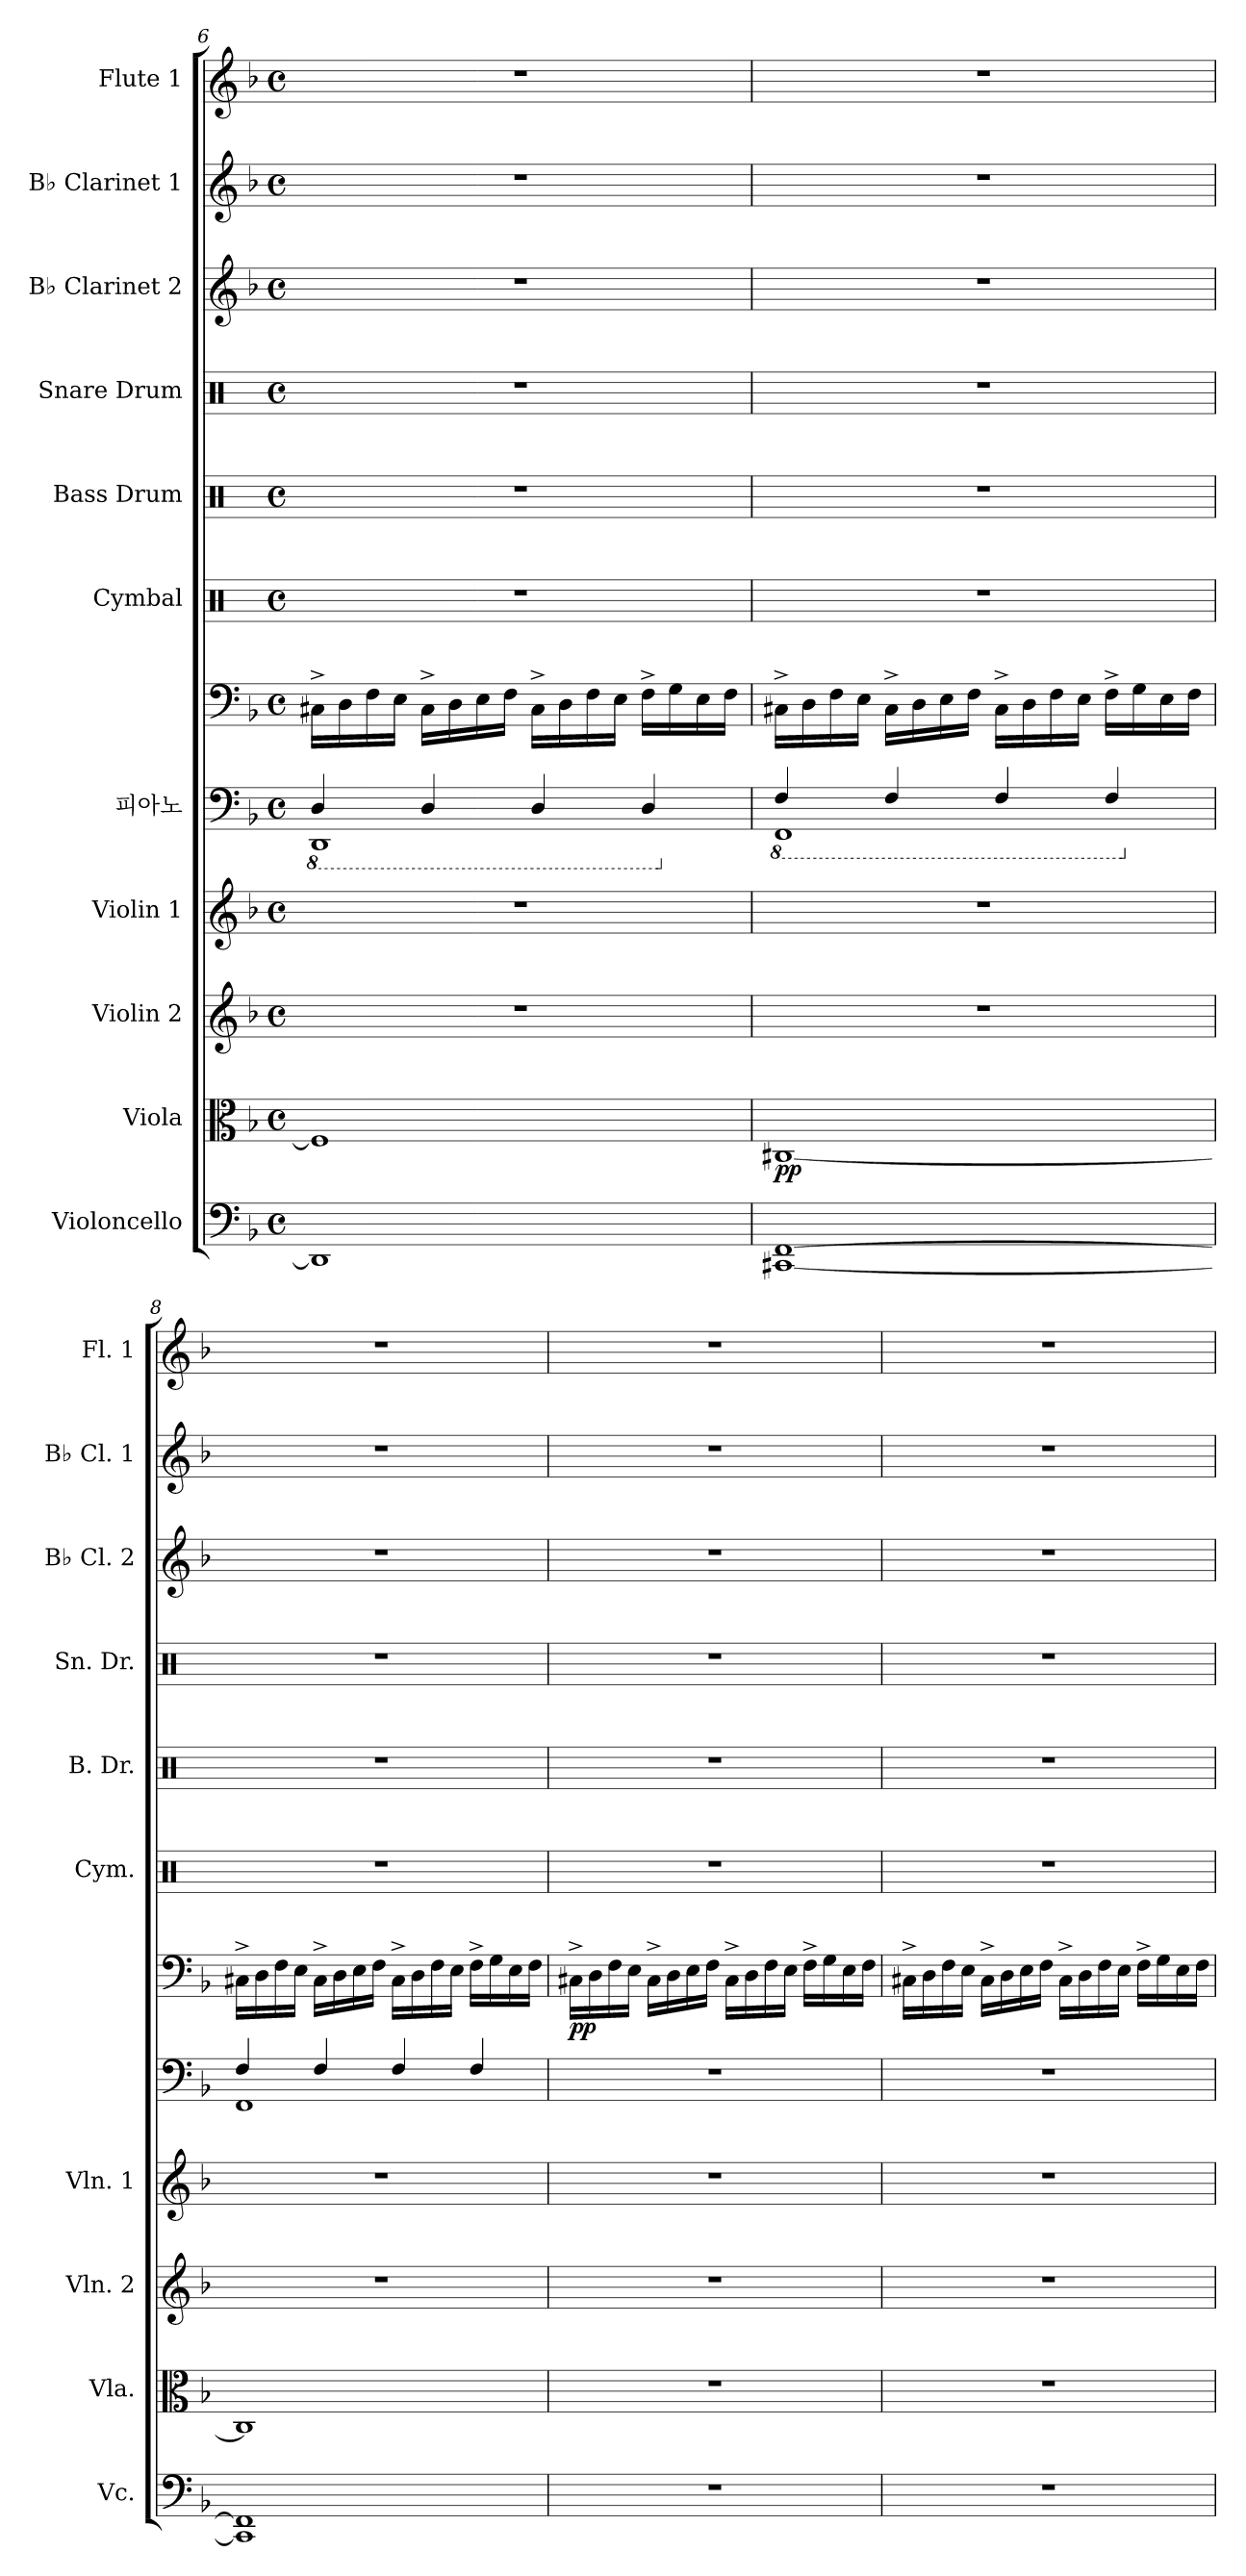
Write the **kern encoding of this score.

**kern	**kern	**dynam	**kern	**kern	**kern	**kern	**dynam	**kern	**kern	**kern	**kern	**kern	**kern
*part11	*part10	*part10	*part9	*part8	*part7	*part7	*part7	*part6	*part5	*part4	*part3	*part2	*part1
*staff12	*staff11	*staff11	*staff10	*staff9	*staff8	*staff7	*staff7/8	*staff6	*staff5	*staff4	*staff3	*staff2	*staff1
*I"Violoncello	*I"Viola	*	*I"Violin 2	*I"Violin 1	*I"피아노	*	*	*I"Cymbal	*I"Bass Drum	*I"Snare Drum	*I"B♭ Clarinet 2	*I"B♭ Clarinet 1	*I"Flute 1
*I'Vc.	*I'Vla.	*	*I'Vln. 2	*I'Vln. 1	*	*	*	*I'Cym.	*I'B. Dr.	*I'Sn. Dr.	*I'B♭ Cl. 2	*I'B♭ Cl. 1	*I'Fl. 1
!!LO:LB:g=z
*clefF4	*clefC3	*	*clefG2	*clefG2	*clefF4	*clefF4	*	*clefX	*clefX	*clefX	*clefG2	*clefG2	*clefG2
*	*	*	*	*	*	*	*	*	*	*	*ITrd1c2	*ITrd1c2	*
*k[b-]	*k[b-]	*	*k[b-]	*k[b-]	*k[b-]	*k[b-]	*	*k[]	*k[]	*k[]	*k[b-e-a-]	*k[b-e-a-]	*k[b-]
*M4/4	*M4/4	*	*M4/4	*M4/4	*M4/4	*M4/4	*	*M4/4	*M4/4	*M4/4	*M4/4	*M4/4	*M4/4
*met(c)	*met(c)	*	*met(c)	*met(c)	*met(c)	*met(c)	*	*met(c)	*met(c)	*met(c)	*met(c)	*met(c)	*met(c)
*	*	*	*	*	*8ba	*	*	*	*	*	*	*	*
=6	=6	=6	=6	=6	=6	=6	=6	=6	=6	=6	=6	=6	=6
*	*	*	*	*	*^	*	*	*	*	*	*	*	*
1DD]	1F]	.	1r	1r	4DD/	1DDD	16C#X^\LL	.	1r	1r	1r	1r	1r	1r
.	.	.	.	.	.	.	16D\	.	.	.	.	.	.	.
.	.	.	.	.	.	.	16F\	.	.	.	.	.	.	.
.	.	.	.	.	.	.	16E\JJ	.	.	.	.	.	.	.
.	.	.	.	.	4DD/	.	16C#^\LL	.	.	.	.	.	.	.
.	.	.	.	.	.	.	16D\	.	.	.	.	.	.	.
.	.	.	.	.	.	.	16E\	.	.	.	.	.	.	.
.	.	.	.	.	.	.	16F\JJ	.	.	.	.	.	.	.
.	.	.	.	.	4DD/	.	16C#^\LL	.	.	.	.	.	.	.
.	.	.	.	.	.	.	16D\	.	.	.	.	.	.	.
.	.	.	.	.	.	.	16F\	.	.	.	.	.	.	.
.	.	.	.	.	.	.	16E\JJ	.	.	.	.	.	.	.
.	.	.	.	.	4DD/	.	16F^\LL	.	.	.	.	.	.	.
.	.	.	.	.	.	.	16G\	.	.	.	.	.	.	.
.	.	.	.	.	.	.	16E\	.	.	.	.	.	.	.
.	.	.	.	.	.	.	16F\JJ	.	.	.	.	.	.	.
=7	=7	=7	=7	=7	=7	=7	=7	=7	=7	=7	=7	=7	=7	=7
*	*	*	*	*	*X8ba	*	*	*	*	*	*	*	*	*
*	*	*	*	*	*8ba	*	*	*	*	*	*	*	*	*
!	!	!LO:DY:b	!	!	!	!	!	!	!	!	!	!	!	!
[1CC#X [1FF	[1C#X	pp	1r	1r	4FF/	1FFF	16C#X^\LL	.	1r	1r	1r	1r	1r	1r
.	.	.	.	.	.	.	16D\	.	.	.	.	.	.	.
.	.	.	.	.	.	.	16F\	.	.	.	.	.	.	.
.	.	.	.	.	.	.	16E\JJ	.	.	.	.	.	.	.
.	.	.	.	.	4FF/	.	16C#^\LL	.	.	.	.	.	.	.
.	.	.	.	.	.	.	16D\	.	.	.	.	.	.	.
.	.	.	.	.	.	.	16E\	.	.	.	.	.	.	.
.	.	.	.	.	.	.	16F\JJ	.	.	.	.	.	.	.
.	.	.	.	.	4FF/	.	16C#^\LL	.	.	.	.	.	.	.
.	.	.	.	.	.	.	16D\	.	.	.	.	.	.	.
.	.	.	.	.	.	.	16F\	.	.	.	.	.	.	.
.	.	.	.	.	.	.	16E\JJ	.	.	.	.	.	.	.
.	.	.	.	.	4FF/	.	16F^\LL	.	.	.	.	.	.	.
.	.	.	.	.	.	.	16G\	.	.	.	.	.	.	.
.	.	.	.	.	.	.	16E\	.	.	.	.	.	.	.
.	.	.	.	.	.	.	16F\JJ	.	.	.	.	.	.	.
=8	=8	=8	=8	=8	=8	=8	=8	=8	=8	=8	=8	=8	=8	=8
*	*	*	*	*	*X8ba	*	*	*	*	*	*	*	*	*
*	*	*	*	*	*8ba	*	*	*	*	*	*	*	*	*
1CC#] 1FF]	1C#]	.	1r	1r	4FF/	1FFF	16C#X^\LL	.	1r	1r	1r	1r	1r	1r
.	.	.	.	.	.	.	16D\	.	.	.	.	.	.	.
.	.	.	.	.	.	.	16F\	.	.	.	.	.	.	.
.	.	.	.	.	.	.	16E\JJ	.	.	.	.	.	.	.
.	.	.	.	.	4FF/	.	16C#^\LL	.	.	.	.	.	.	.
.	.	.	.	.	.	.	16D\	.	.	.	.	.	.	.
.	.	.	.	.	.	.	16E\	.	.	.	.	.	.	.
.	.	.	.	.	.	.	16F\JJ	.	.	.	.	.	.	.
.	.	.	.	.	4FF/	.	16C#^\LL	.	.	.	.	.	.	.
.	.	.	.	.	.	.	16D\	.	.	.	.	.	.	.
.	.	.	.	.	.	.	16F\	.	.	.	.	.	.	.
.	.	.	.	.	.	.	16E\JJ	.	.	.	.	.	.	.
.	.	.	.	.	4FF/	.	16F^\LL	.	.	.	.	.	.	.
.	.	.	.	.	.	.	16G\	.	.	.	.	.	.	.
.	.	.	.	.	.	.	16E\	.	.	.	.	.	.	.
.	.	.	.	.	.	.	16F\JJ	.	.	.	.	.	.	.
*	*	*	*	*	*v	*v	*	*	*	*	*	*	*	*
=9	=9	=9	=9	=9	=9	=9	=9	=9	=9	=9	=9	=9	=9
*	*	*	*	*	*X8ba	*	*	*	*	*	*	*	*
!	!	!	!	!	!	!	!LO:DY:b	!	!	!	!	!	!
1r	1r	.	1r	1r	1r	16C#X^\LL	pp	1r	1r	1r	1r	1r	1r
.	.	.	.	.	.	16D\	.	.	.	.	.	.	.
.	.	.	.	.	.	16F\	.	.	.	.	.	.	.
.	.	.	.	.	.	16E\JJ	.	.	.	.	.	.	.
.	.	.	.	.	.	16C#^\LL	.	.	.	.	.	.	.
.	.	.	.	.	.	16D\	.	.	.	.	.	.	.
.	.	.	.	.	.	16E\	.	.	.	.	.	.	.
.	.	.	.	.	.	16F\JJ	.	.	.	.	.	.	.
.	.	.	.	.	.	16C#^\LL	.	.	.	.	.	.	.
.	.	.	.	.	.	16D\	.	.	.	.	.	.	.
.	.	.	.	.	.	16F\	.	.	.	.	.	.	.
.	.	.	.	.	.	16E\JJ	.	.	.	.	.	.	.
.	.	.	.	.	.	16F^\LL	.	.	.	.	.	.	.
.	.	.	.	.	.	16G\	.	.	.	.	.	.	.
.	.	.	.	.	.	16E\	.	.	.	.	.	.	.
.	.	.	.	.	.	16F\JJ	.	.	.	.	.	.	.
=10	=10	=10	=10	=10	=10	=10	=10	=10	=10	=10	=10	=10	=10
1r	1r	.	1r	1r	1r	16C#X^\LL	.	1r	1r	1r	1r	1r	1r
.	.	.	.	.	.	16D\	.	.	.	.	.	.	.
.	.	.	.	.	.	16F\	.	.	.	.	.	.	.
.	.	.	.	.	.	16E\JJ	.	.	.	.	.	.	.
.	.	.	.	.	.	16C#^\LL	.	.	.	.	.	.	.
.	.	.	.	.	.	16D\	.	.	.	.	.	.	.
.	.	.	.	.	.	16E\	.	.	.	.	.	.	.
.	.	.	.	.	.	16F\JJ	.	.	.	.	.	.	.
.	.	.	.	.	.	16C#^\LL	.	.	.	.	.	.	.
.	.	.	.	.	.	16D\	.	.	.	.	.	.	.
.	.	.	.	.	.	16F\	.	.	.	.	.	.	.
.	.	.	.	.	.	16E\JJ	.	.	.	.	.	.	.
.	.	.	.	.	.	16F^\LL	.	.	.	.	.	.	.
.	.	.	.	.	.	16G\	.	.	.	.	.	.	.
.	.	.	.	.	.	16E\	.	.	.	.	.	.	.
.	.	.	.	.	.	16F\JJ	.	.	.	.	.	.	.
=	=	=	=	=	=	=	=	=	=	=	=	=	=
*-	*-	*-	*-	*-	*-	*-	*-	*-	*-	*-	*-	*-	*-
